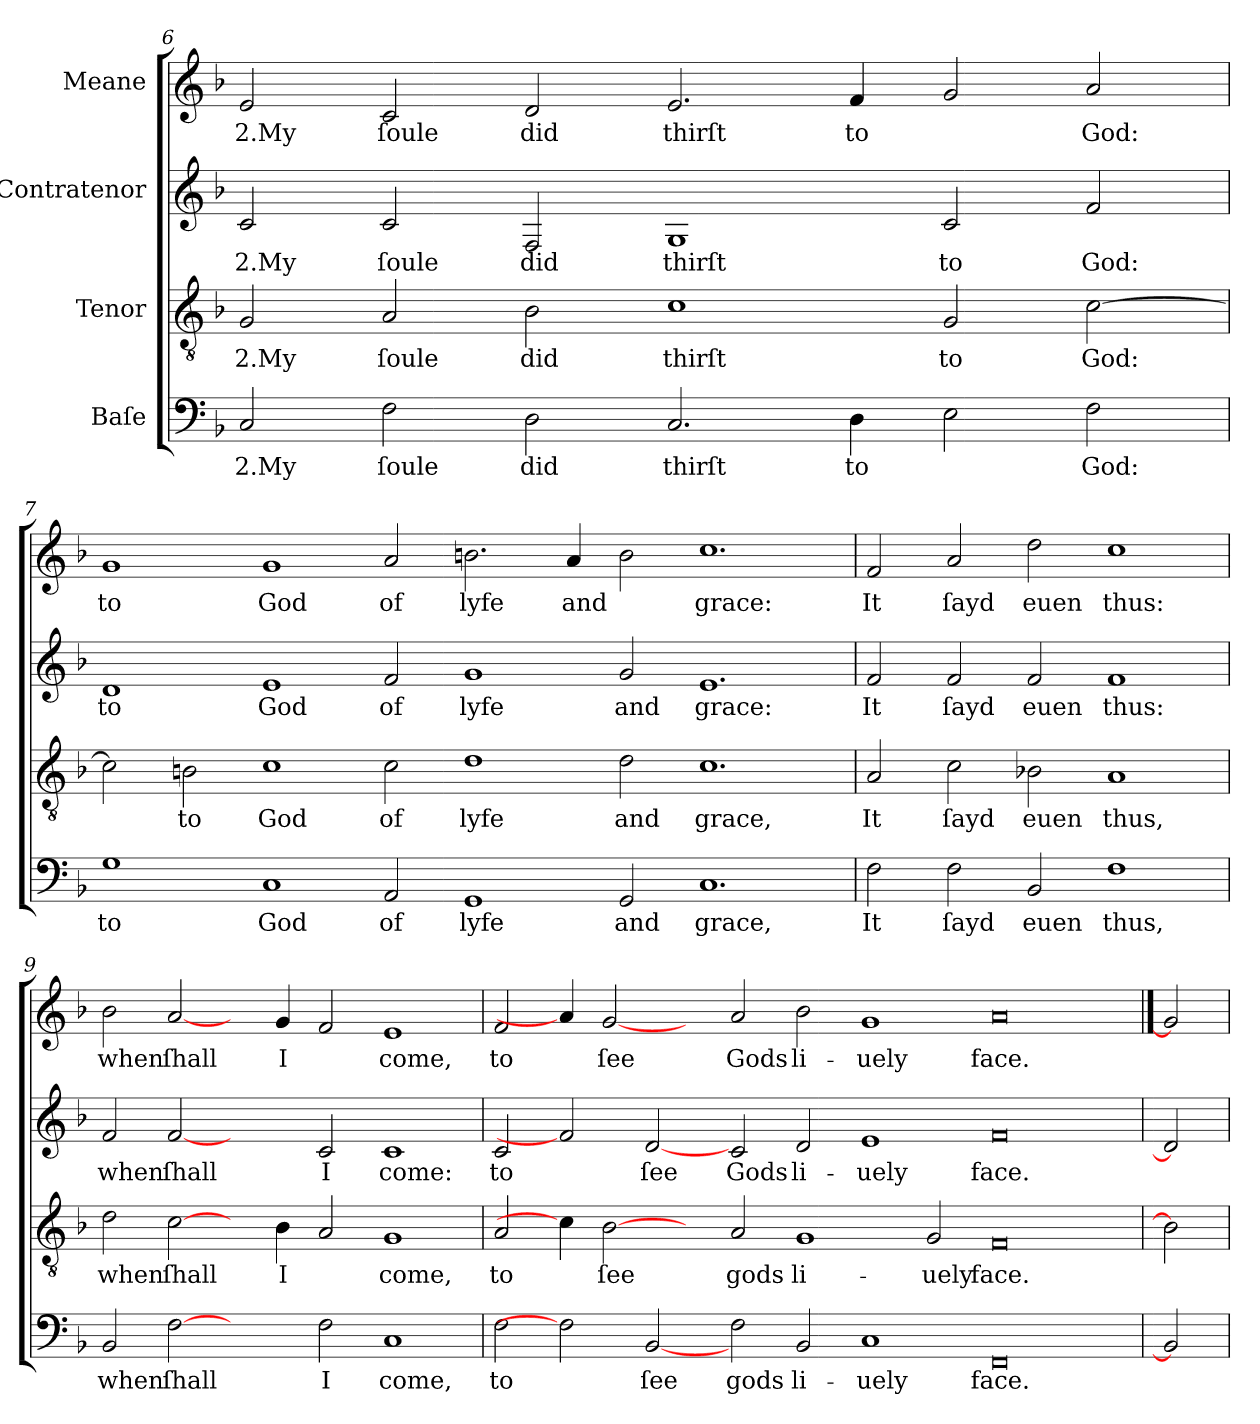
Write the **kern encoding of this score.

**kern	**text	**kern	**text	**kern	**text	**kern	**text
*part4	*part4	*part3	*part3	*part2	*part2	*part1	*part1
*staff4	*staff4	*staff3	*staff3	*staff2	*staff2	*staff1	*staff1
*I"Baſe	*	*I"Tenor	*	*I"Contratenor	*	*I"Meane	*
!!LO:LB:g=z
*clefF4	*	*clefGv2	*	*clefG2	*	*clefG2	*
*k[b-]	*	*k[b-]	*	*k[b-]	*	*k[b-]	*
*F:	*	*F:	*	*F:	*	*F:	*
=6	=6	=6	=6	=6	=6	=6	=6
!	!LO:LY:b:cj	!	!LO:LY:b:cj	!	!LO:LY:b:cj	!	!LO:LY:b:cj
2C/	2.My	2G/	2.My	2c/	2.My	2e/	2.My
!	!LO:LY:b:cj	!	!LO:LY:b:cj	!	!LO:LY:b:cj	!	!LO:LY:b:cj
2F\	ſoule	2A/	ſoule	2c/	ſoule	2c/	ſoule
!	!LO:LY:b:cj	!	!LO:LY:b:cj	!	!LO:LY:b:cj	!	!LO:LY:b:cj
2D\	did	2B-\	did	2F/	did	2d/	did
!	!LO:LY:b:cj	!	!LO:LY:b:cj	!	!LO:LY:b:cj	!	!LO:LY:b:cj
2.C/	thirſt	1c	thirſt	1G	thirſt	2.e/	thirſt
!	!LO:LY:b:cj	!	!	!	!	!	!LO:LY:b:cj
4D\	to	.	.	.	.	4f/	to
!	!	!	!LO:LY:b:cj	!	!LO:LY:b:cj	!	!
2E\	.	2G/	to	2c/	to	2g/	.
!	!LO:LY:b:cj	!	!LO:LY:b	!	!LO:LY:b:cj	!	!LO:LY:b:cj
2F\	God:	[>2c\	God:	2f/	God:	2a/	God:
=7	=7	=7	=7	=7	=7	=7	=7
!	!LO:LY:b:cj	!	!	!	!LO:LY:b:cj	!	!LO:LY:b:cj
1G	to	2c\]	.	1d	to	1g	to
!	!	!	!LO:LY:b:cj	!	!	!	!
.	.	2Bn\	to	.	.	.	.
!	!LO:LY:b:cj	!	!LO:LY:b:cj	!	!LO:LY:b:cj	!	!LO:LY:b:cj
1C	God	1c	God	1e	God	1g	God
!	!LO:LY:b:cj	!	!LO:LY:b:cj	!	!LO:LY:b:cj	!	!LO:LY:b:cj
2AA/	of	2c\	of	2f/	of	2a/	of
!	!LO:LY:b:cj	!	!LO:LY:b:cj	!	!LO:LY:b:cj	!	!LO:LY:b:cj
1GG	lyfe	1d	lyfe	1g	lyfe	2.bn\	lyfe
!	!	!	!	!	!	!	!LO:LY:b
.	.	.	.	.	.	4a/	and
!	!LO:LY:b:cj	!	!LO:LY:b:cj	!	!LO:LY:b:cj	!	!
2GG/	and	2d\	and	2g/	and	2b\	.
!	!LO:LY:b:cj	!	!LO:LY:b:cj	!	!LO:LY:b:cj	!	!LO:LY:b:cj
1.C	grace,	1.c	grace,	1.e	grace:	1.cc	grace:
!!LO:PB:g=z
=8	=8	=8	=8	=8	=8	=8	=8
!	!LO:LY:b:cj	!	!LO:LY:b:cj	!	!LO:LY:b:cj	!	!LO:LY:b:cj
2F\	It	2A/	It	2f/	It	2f/	It
!	!LO:LY:b:cj	!	!LO:LY:b:cj	!	!LO:LY:b:cj	!	!LO:LY:b:cj
2F\	ſayd	2c\	ſayd	2f/	ſayd	2a/	ſayd
!	!LO:LY:b:cj	!	!LO:LY:b:cj	!	!LO:LY:b:cj	!	!LO:LY:b:cj
2BB-/	euen	2B-X\	euen	2f/	euen	2dd\	euen
!	!LO:LY:b:cj	!	!LO:LY:b:cj	!	!LO:LY:b:cj	!	!LO:LY:b:cj
1F	thus,	1A	thus,	1f	thus:	1cc	thus:
=9	=9	=9	=9	=9	=9	=9	=9
!	!LO:LY:b:cj	!	!LO:LY:b:cj	!	!LO:LY:b:cj	!	!LO:LY:b:cj
2BB-/	when	2d\	when	2f/	when	2b-\	when
!	!LO:LY:b:cj	!	!LO:LY:b:cj	!	!LO:LY:b:cj	!	!LO:LY:b:cj
[2F	ſhall	[2c\	ſhall	[2f	ſhall	[2a/	ſhall
2ryy	.	4ryy	.	2ryy	.	4ryy	.
!	!	!	!LO:LY:b:rj	!	!	!	!LO:LY:b:rj
.	.	4B-\	I	.	.	4g/	I
!	!LO:LY:b:cj	!	!	!	!LO:LY:b:cj	!	!
2F\	I	2A/	.	2c/	I	2f/	.
!	!LO:LY:b:cj	!	!LO:LY:b:cj	!	!LO:LY:b:cj	!	!LO:LY:b:cj
1C	come,	1G	come,	1c	come:	1e	come,
=10	=10	=10	=10	=10	=10	=10	=10
!	!LO:LY:b:cj	!	!LO:LY:b:cj	!	!LO:LY:b:cj	!	!LO:LY:b:cj
2F\	to	2A/	to	2c/	to	2f/	to
2F]	.	4c\]	.	2f]	.	4a/]	.
!	!	!	!LO:LY:b:cj	!	!	!	!LO:LY:b:cj
.	.	[2B-	ſee	.	.	[2g	ſee
!	!LO:LY:b:cj	!	!	!	!LO:LY:b:cj	!	!
[2BB-	ſee	.	.	[2d	ſee	.	.
.	.	4ryy	.	.	.	4ryy	.
!	!LO:LY:b:cj	!	!LO:LY:b:cj	!	!LO:LY:b:cj	!	!LO:LY:b:cj
2F\	gods	2A/	gods	2c/	Gods	2a/	Gods
!	!LO:LY:b:cj	!	!LO:LY:b:rj	!	!LO:LY:b:cj	!	!LO:LY:b:cj
2BB-/	li-	1G	li-	2d/	li-	2b-\	li-
!	!LO:LY:b:cj	!	!	!	!LO:LY:b:cj	!	!LO:LY:b:cj
1C	-uely	.	.	1e	-uely	1g	-uely
!	!	!	!LO:LY:b:cj	!	!	!	!
.	.	2G/	-uely	.	.	.	.
!	!LO:LY:b:cj	!	!LO:LY:b:cj	!	!LO:LY:b:cj	!	!LO:LY:b:cj
0FF	face.	0F	face.	0f	face.	0a	face.
=11	==11	=11	==11	=11	==11	==11	==11
2BB-]	.	2B-]	.	2d]	.	2g]	.
=	=	=	=	=	=	=	=
*-	*-	*-	*-	*-	*-	*-	*-
